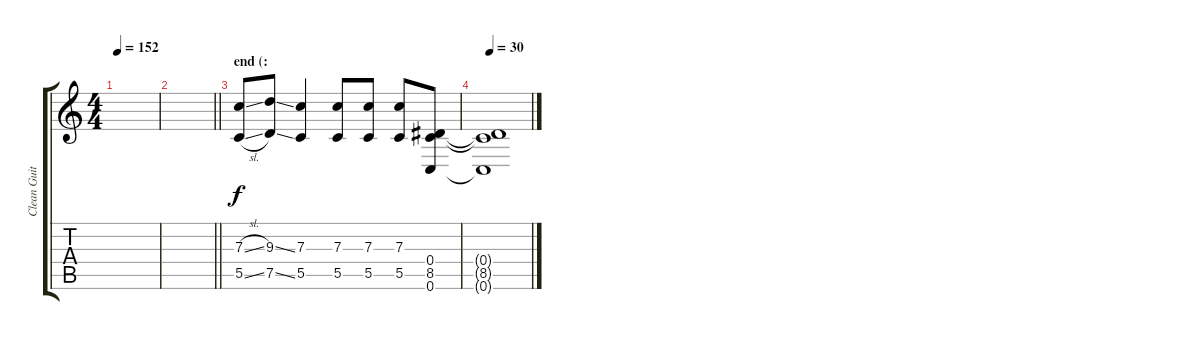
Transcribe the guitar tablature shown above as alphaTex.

\track ("Clean Guitar 2" "Clean Guit") {instrument electricguitarjazz}
\staff {score tabs}
\tuning (D4 A3 F3 C3 G2 C2) {hide}
\ts (4 4)
\tempo 152
\clef g2
\ks c
|
\barLineRight lightlight
|
\section ("" "end (:")
(7.3{sl} 5.5{sl}).8{volume 12} (9.3{ss} 7.5{ss}).8 (7.3 5.5).4 (7.3 5.5).8 (7.3 5.5).8 (7.3 5.5).8 (0.4 8.5 0.6).8 |
\tempo 30
(0.4{t} 8.5{t} 0.6{t}).1{dy f}
